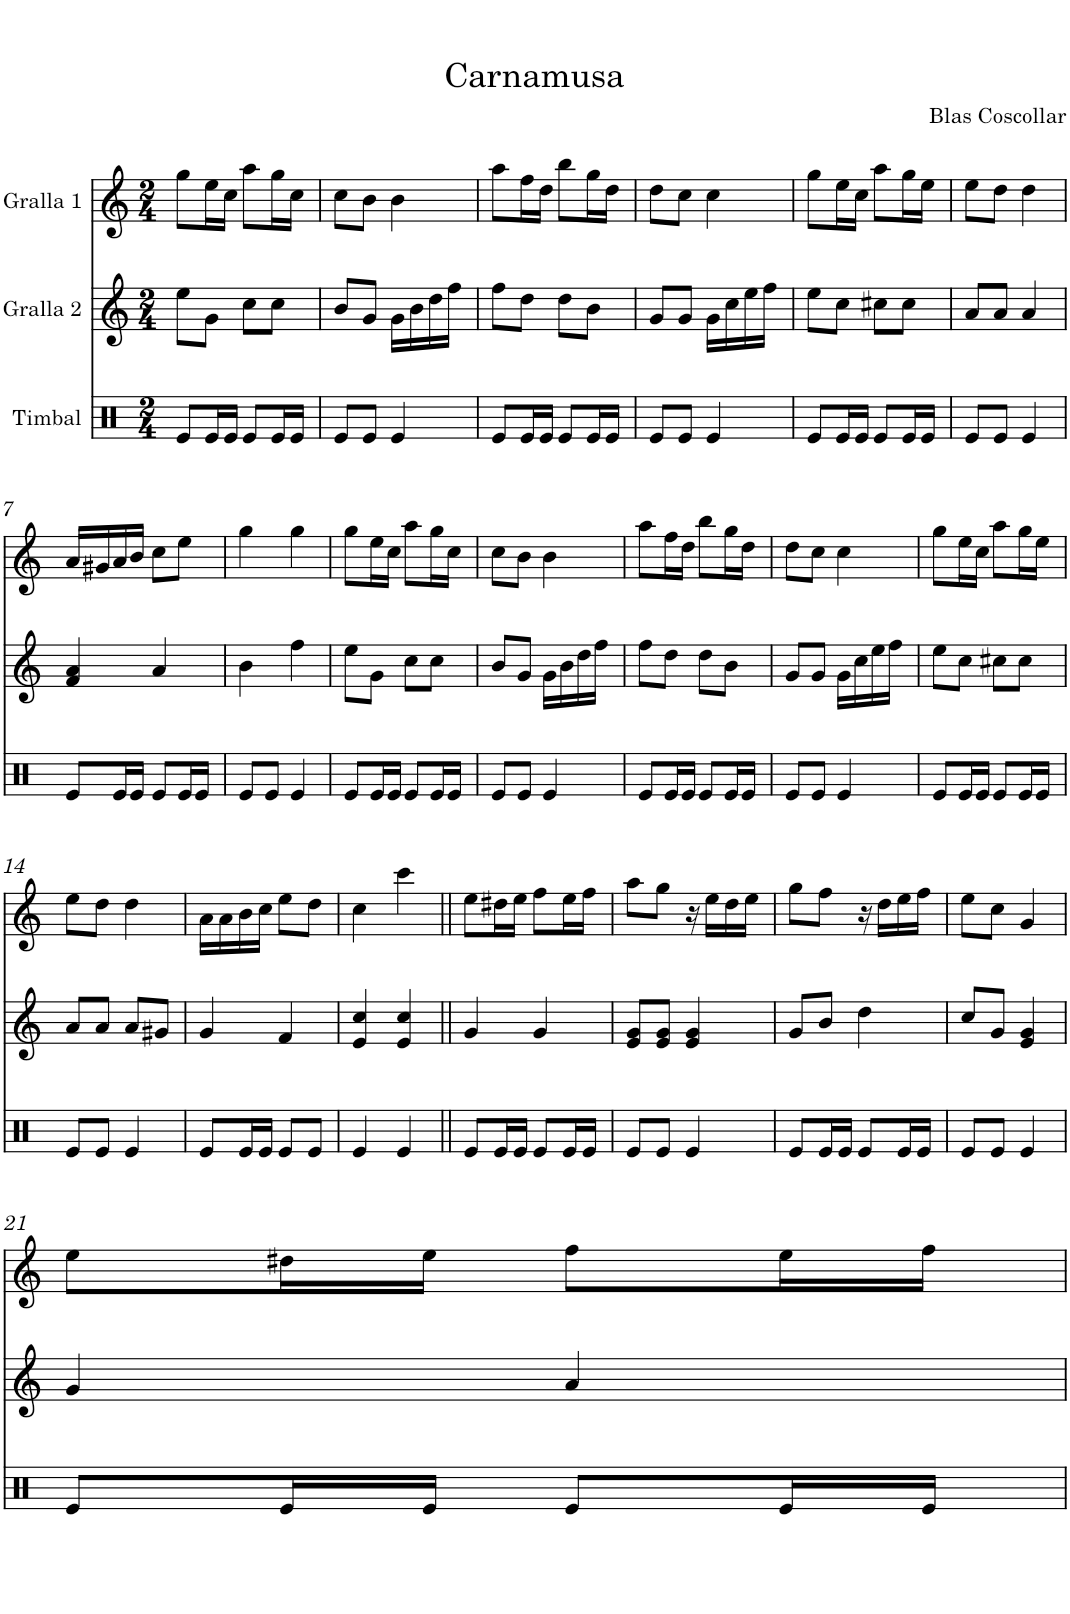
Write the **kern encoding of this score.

**kern	**kern	**kern
*part3	*part2	*part1
*staff3	*staff2	*staff1
*I"Timbal	*I"Gralla 2	*I"Gralla 1
*clefX	*clefG2	*clefG2
*k[]	*k[]	*k[]
*M2/4	*M2/4	*M2/4
=1	=1	=1
8e/L	8ee\L	8gg\L
16e/L	8g\J	16ee\L
16e/JJ	.	16cc\JJ
8e/L	8cc\L	8aa\L
16e/L	8cc\J	16gg\L
16e/JJ	.	16cc\JJ
=2	=2	=2
8e/L	8b/L	8cc\L
8e/J	8g/J	8b\J
4e/	16g\LL	4b\
.	16b\	.
.	16dd\	.
.	16ff\JJ	.
=3	=3	=3
8e/L	8ff\L	8aa\L
16e/L	8dd\J	16ff\L
16e/JJ	.	16dd\JJ
8e/L	8dd\L	8bb\L
16e/L	8b\J	16gg\L
16e/JJ	.	16dd\JJ
=4	=4	=4
8e/L	8g/L	8dd\L
8e/J	8g/J	8cc\J
4e/	16g\LL	4cc\
.	16cc\	.
.	16ee\	.
.	16ff\JJ	.
=5	=5	=5
8e/L	8ee\L	8gg\L
16e/L	8cc\J	16ee\L
16e/JJ	.	16cc\JJ
8e/L	8cc#X\L	8aa\L
16e/L	8cc#\J	16gg\L
16e/JJ	.	16ee\JJ
=6	=6	=6
8e/L	8a/L	8ee\L
8e/J	8a/J	8dd\J
4e/	4a/	4dd\
!!LO:LB:g=z
=7	=7	=7
8e/L	4f/ 4a/	16a/LL
.	.	16g#X/
16e/L	.	16a/
16e/JJ	.	16b/JJ
8e/L	4a/	8cc\L
16e/L	.	8ee\J
16e/JJ	.	.
=8	=8	=8
8e/L	4b\	4gg\
8e/J	.	.
4e/	4ff\	4gg\
=9	=9	=9
8e/L	8ee\L	8gg\L
16e/L	8g\J	16ee\L
16e/JJ	.	16cc\JJ
8e/L	8cc\L	8aa\L
16e/L	8cc\J	16gg\L
16e/JJ	.	16cc\JJ
=10	=10	=10
8e/L	8b/L	8cc\L
8e/J	8g/J	8b\J
4e/	16g\LL	4b\
.	16b\	.
.	16dd\	.
.	16ff\JJ	.
=11	=11	=11
8e/L	8ff\L	8aa\L
16e/L	8dd\J	16ff\L
16e/JJ	.	16dd\JJ
8e/L	8dd\L	8bb\L
16e/L	8b\J	16gg\L
16e/JJ	.	16dd\JJ
=12	=12	=12
8e/L	8g/L	8dd\L
8e/J	8g/J	8cc\J
4e/	16g\LL	4cc\
.	16cc\	.
.	16ee\	.
.	16ff\JJ	.
=13	=13	=13
8e/L	8ee\L	8gg\L
16e/L	8cc\J	16ee\L
16e/JJ	.	16cc\JJ
8e/L	8cc#X\L	8aa\L
16e/L	8cc#\J	16gg\L
16e/JJ	.	16ee\JJ
!!LO:LB:g=z
=14	=14	=14
8e/L	8a/L	8ee\L
8e/J	8a/J	8dd\J
4e/	8a/L	4dd\
.	8g#X/J	.
=15	=15	=15
8e/L	4g/	16a\LL
.	.	16a\
16e/L	.	16b\
16e/JJ	.	16cc\JJ
8e/L	4f/	8ee\L
8e/J	.	8dd\J
=16	=16	=16
4e/	4e/ 4cc/	4cc\
4e/	4e/ 4cc/	4ccc\
=17||	=17||	=17||
8e/L	4g/	8ee\L
16e/L	.	16dd#X\L
16e/JJ	.	16ee\JJ
8e/L	4g/	8ff\L
16e/L	.	16ee\L
16e/JJ	.	16ff\JJ
=18	=18	=18
8e/L	8e/ 8g/L	8aa\L
8e/J	8e/ 8g/J	8gg\J
4e/	4e/ 4g/	16r
.	.	16ee\LL
.	.	16dd\
.	.	16ee\JJ
=19	=19	=19
8e/L	8g/L	8gg\L
16e/L	8b/J	8ff\J
16e/JJ	.	.
8e/L	4dd\	16r
.	.	16dd\LL
16e/L	.	16ee\
16e/JJ	.	16ff\JJ
=20	=20	=20
8e/L	8cc/L	8ee\L
8e/J	8g/J	8cc\J
4e/	4e/ 4g/	4g/
!!LO:LB:g=z
=21	=21	=21
8e/L	4g/	8ee\L
16e/L	.	16dd#X\L
16e/JJ	.	16ee\JJ
8e/L	4a/	8ff\L
16e/L	.	16ee\L
16e/JJ	.	16ff\JJ
=	=	=
*-	*-	*-
